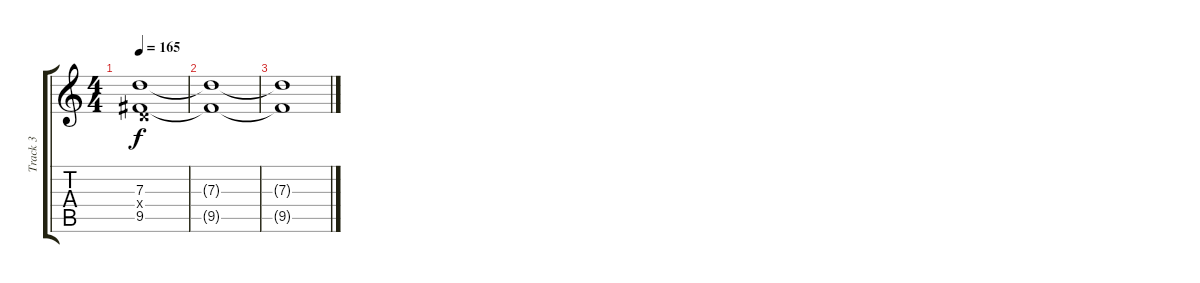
\track ("Track 3" "Track 3") {instrument electricguitarclean}
\staff {score tabs}
\tuning (E4 B3 G3 D3 A2 E2) {hide}
\ts (4 4)
\tempo 165
\clef g2
\ks c
(7.3 0.4{x} 9.5).1{dy f} |
(7.3{t} 9.5{t}).1 |
(7.3{t} 9.5{t}).1
